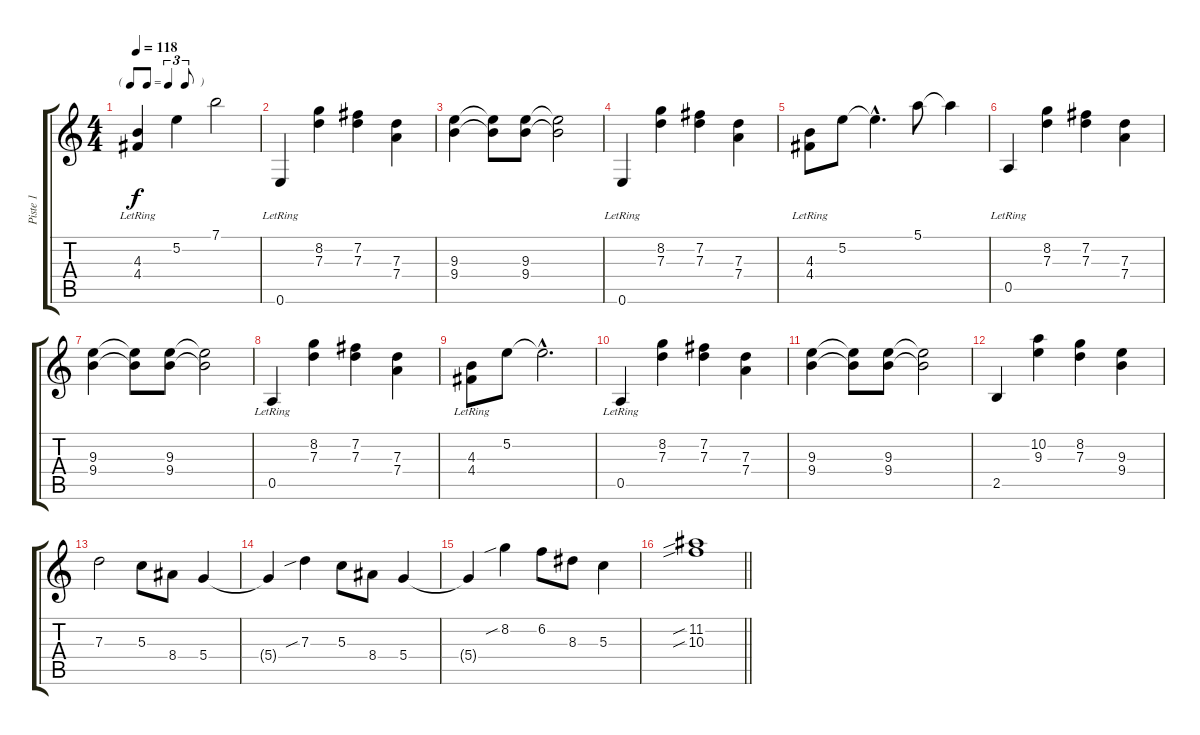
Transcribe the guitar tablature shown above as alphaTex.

\track ("Piste 1" "Piste 1") {instrument electricguitarjazz}
\staff {score tabs}
\tuning (E4 B3 G3 D3 A2 E2) {hide}
\ts (4 4)
\tf triplet8th
\tempo 118
\clef g2
\ks c
(4.3{lr} 4.4{lr}).4{dy f} 5.2.4 7.1.2 |
0.6{lr}.4 (8.2 7.3).4 (7.2 7.3).4 (7.3 7.4).4 |
(9.3 9.4).4 (9.3{t} 9.4{t}).8 (9.3 9.4).8 (9.3{t} 9.4{t}).2 |
0.6{lr}.4 (8.2 7.3).4 (7.2 7.3).4 (7.3 7.4).4 |
(4.3{lr} 4.4{lr}).8 5.2.8 5.2{hac t}.4{d} 5.1.8 5.1{t}.4 |
0.5{lr}.4 (8.2 7.3).4 (7.2 7.3).4 (7.3 7.4).4 |
(9.3 9.4).4 (9.3{t} 9.4{t}).8 (9.3 9.4).8 (9.3{t} 9.4{t}).2 |
0.5{lr}.4 (8.2 7.3).4 (7.2 7.3).4 (7.3 7.4).4 |
(4.3{lr} 4.4{lr}).8 5.2.8 5.2{hac t}.2{d} |
0.5{lr}.4 (8.2 7.3).4 (7.2 7.3).4 (7.3 7.4).4 |
(9.3 9.4).4 (9.3{t} 9.4{t}).8 (9.3 9.4).8 (9.3{t} 9.4{t}).2 |
2.5.4 (10.2 9.3).4 (8.2 7.3).4 (9.3 9.4).4 |
7.3.2 5.3.8 8.4.8 5.4.4 |
5.4{t}.4 7.3{sib}.4 5.3.8 8.4.8 5.4.4 |
5.4{t}.4 8.2{sib}.4 6.2.8 8.3.8 5.3.4 |
\barLineRight lightlight
(11.2{sib} 10.3{sib}).1
